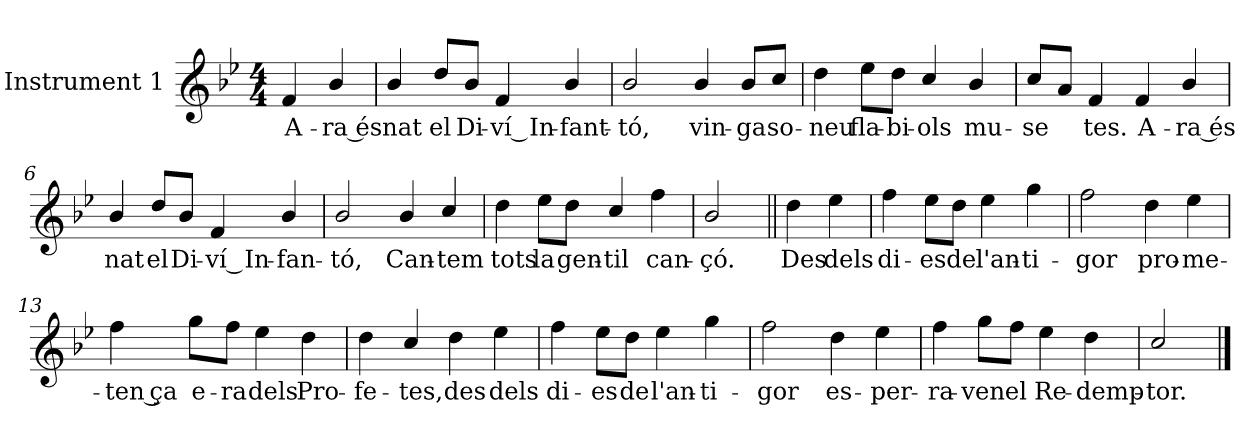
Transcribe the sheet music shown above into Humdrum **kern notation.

**kern	**text
*part1	*part1
*staff1	*staff1
*I"Instrument 1	*
*clefG2	*
*k[b-e-]	*
*B-:	*
*M4/4	*
=1	=1
!	!LO:LY:b
4f/	A-
!	!LO:LY:b
4b-/	ra és
=2	=2
!	!LO:LY:b
4b-/	nat
!	!LO:LY:b
8dd/L	el
!	!LO:LY:b
8b-/J	Di-
!	!LO:LY:b
4f/	ví In-
!	!LO:LY:b
4b-/	fant-
=3	=3
!	!LO:LY:b
2b-/	tó,
!	!LO:LY:b
4b-/	vin-
!	!LO:LY:b
8b-/L	ga
!	!LO:LY:b
8cc/J	so-
!!LO:LB:g=z
=4	=4
!	!LO:LY:b
4dd\	neu
!	!LO:LY:b
8ee-\L	fla-
!	!LO:LY:b
8dd\J	bi-
!	!LO:LY:b
4cc/	ols
!	!LO:LY:b
4b-/	mu-
=5	=5
!	!LO:LY:b
8cc/L	se
8a/J	.
!	!LO:LY:b
4f/	tes.
!	!LO:LY:b
4f/	A-
!	!LO:LY:b
4b-/	ra és
!!LO:LB:g=z
=6	=6
!	!LO:LY:b
4b-/	nat
!	!LO:LY:b
8dd/L	el
!	!LO:LY:b
8b-/J	Di-
!	!LO:LY:b
4f/	ví In-
!	!LO:LY:b
4b-/	fan-
=7	=7
!	!LO:LY:b
2b-/	tó,
!	!LO:LY:b
4b-/	Can-
!	!LO:LY:b
4cc/	tem
=8	=8
!	!LO:LY:b
4dd\	tots
!	!LO:LY:b
8ee-\L	la
!	!LO:LY:b
8dd\J	gen-
!	!LO:LY:b
4cc/	til
!	!LO:LY:b
4ff\	can-
!!LO:LB:g=z
=9	=9
!	!LO:LY:b
2b-/	çó.
=10||	=10||
!	!LO:LY:b
4dd\	Des
!	!LO:LY:b
4ee-\	dels
=11	=11
!	!LO:LY:b
4ff\	di-
!	!LO:LY:b
8ee-\L	es
!	!LO:LY:b
8dd\J	de
!	!LO:LY:b
4ee-\	l'an-
!	!LO:LY:b
4gg\	ti-
=12	=12
!	!LO:LY:b
2ff\	gor
!	!LO:LY:b
4dd\	pro-
!	!LO:LY:b
4ee-\	me-
!!LO:LB:g=z
=13	=13
!	!LO:LY:b
4ff\	ten ça
!	!LO:LY:b
8gg\L	e-
!	!LO:LY:b
8ff\J	ra
!	!LO:LY:b
4ee-\	dels
!	!LO:LY:b
4dd\	Pro-
=14	=14
!	!LO:LY:b
4dd\	fe-
!	!LO:LY:b
4cc/	tes,
!	!LO:LY:b
4dd\	des
!	!LO:LY:b
4ee-\	dels
=15	=15
!	!LO:LY:b
4ff\	di-
!	!LO:LY:b
8ee-\L	es
!	!LO:LY:b
8dd\J	de
!	!LO:LY:b
4ee-\	l'an-
!	!LO:LY:b
4gg\	ti-
!!LO:LB:g=z
=16	=16
!	!LO:LY:b
2ff\	gor
!	!LO:LY:b
4dd\	es-
!	!LO:LY:b
4ee-\	per-
=17	=17
!	!LO:LY:b
4ff\	ra-
!	!LO:LY:b
8gg\L	ven
!	!LO:LY:b
8ff\J	el
!	!LO:LY:b
4ee-\	Re-
!	!LO:LY:b
4dd\	demp-
=18	=18
!	!LO:LY:b
2cc/	tor.
==	==
*-	*-
